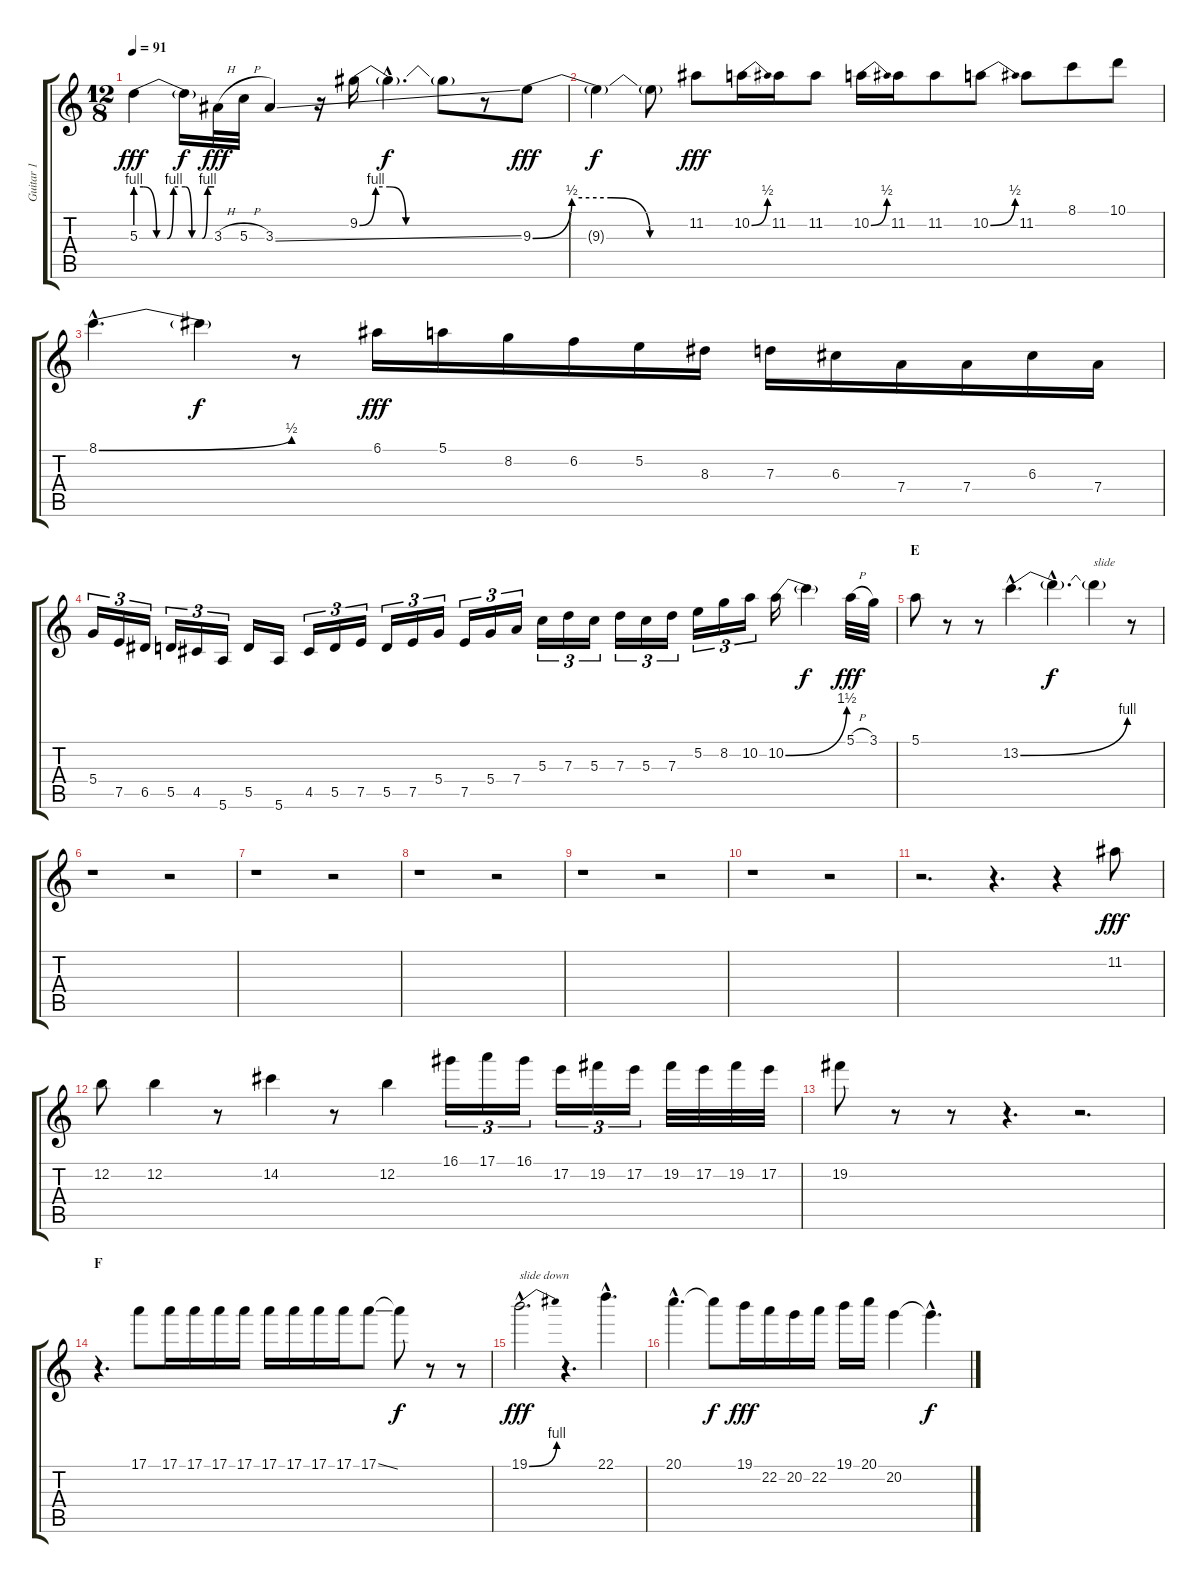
\track ("Guitar 1" "Guitar 1") {instrument distortionguitar}
\staff {score tabs}
\tuning (E4 B3 G3 D3 A2 E2) {hide}
\ts (12 8)
\tempo 91
\clef g2
\ks c
5.3{be (custom 0 4 6 4 16 0 24 0 29 4 38 4 43 0 51 0 55 4 60 4)}.4{dy fff} 5.3{t}.16{dy f} 3.3{h}.32{dy fff} 5.3{h}.32 3.3{ss}.4 r.16 9.2{be (custom 0 0 8 4 15 4 23 0 45 0 60 0)}.16 9.2{hac t}.4{d dy f} 9.2{t}.8 r.8 9.3{be (custom 0 0 15 2 30 2 45 0 60 0)}.8{dy fff} |
9.3{t}.4{dy f} 9.3{t}.8 11.2.8{dy fff} 10.2{be (bend 0 0 60 2)}.16 11.2.16 11.2.8 10.2{be (bend 0 0 60 2)}.16 11.2.16 11.2.8 10.2{be (bend 0 0 60 2)}.8 11.2.8 8.1.8 10.1.8 |
8.1{be (bend 0 0 60 2) hac}.4{d} 8.1{t}.4{dy f} r.8 6.1.16{dy fff} 5.1.16 8.2.16 6.2.16 5.2.16 8.3.16 7.3.16 6.3.16 7.4.16 7.4.16 6.3.16 7.4.16 |
5.4.16{tu (3 2)} 7.5.16{tu (3 2)} 6.5.16{tu (3 2)} 5.5.16{tu (3 2)} 4.5.16{tu (3 2)} 5.6.16{tu (3 2)} 5.5.16 5.6.16 4.5.16{tu (3 2)} 5.5.16{tu (3 2)} 7.5.16{tu (3 2)} 5.5.16{tu (3 2)} 7.5.16{tu (3 2)} 5.4.16{tu (3 2)} 7.5.16{tu (3 2)} 5.4.16{tu (3 2)} 7.4.16{tu (3 2)} 5.3.16{tu (3 2)} 7.3.16{tu (3 2)} 5.3.16{tu (3 2)} 7.3.16{tu (3 2)} 5.3.16{tu (3 2)} 7.3.16{tu (3 2)} 5.2.16{tu (3 2)} 8.2.16{tu (3 2)} 10.2.16{tu (3 2)} 10.2{be (bend 0 0 60 6)}.16 10.2{t}.4{dy f} 5.1{h}.32{dy fff} 3.1.32 |
\section ("" "E")
5.1.8 r.8 r.8 13.2{be (bend 0 0 60 4) hac}.4{d} 13.2{hac t}.4{d dy f} 13.2{t}.4{txt "slide"} r.8 |
r.1 r.2 |
r.1 r.2 |
r.1 r.2 |
r.1 r.2 |
r.1 r.2 |
r.2{d} r.4{d} r.4 11.2.8{dy fff} |
12.2.8 12.2.4 r.8 14.2.4 r.8 12.2.4 16.1.16{tu (3 2)} 17.1.16{tu (3 2)} 16.1.16{tu (3 2)} 17.2.16{tu (3 2)} 19.2.16{tu (3 2)} 17.2.16{tu (3 2)} 19.2.32 17.2.32 19.2.32 17.2.32 |
19.2.8 r.8 r.8 r.4{d} r.2{d} |
\section ("" "F")
r.4{d} 17.1.8 17.1.16 17.1.16 17.1.16 17.1.16 17.1.16 17.1.16 17.1.16 17.1.16 17.1{ss}.8 17.1{t}.8{dy f} r.8 r.8 |
19.1{be (bend 0 0 60 4) hac}.2{d txt "slide down" dy fff} r.4{d} 22.1{hac}.4{d} |
20.1{hac}.4{d} 20.1{t}.8{dy f} 19.1.16{dy fff} 22.2.16 20.2.16 22.2.16 19.1.16 20.1.16 20.2.4 20.2{hac t}.4{d dy f}
